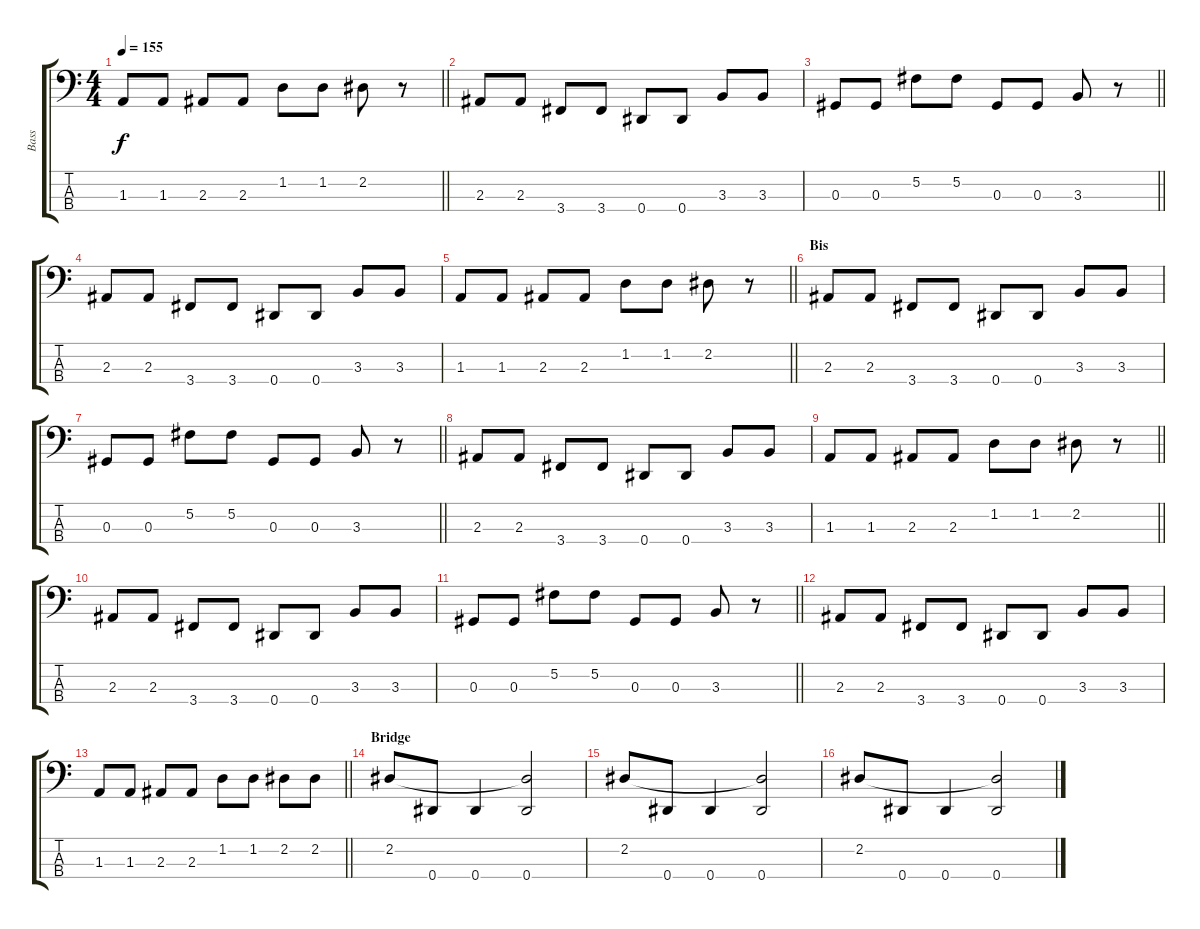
\track ("Bass" "Bass") {instrument electricbassfinger}
\staff {score tabs}
\tuning (Gb2 Db2 Ab1 Eb1) {hide}
\ts (4 4)
\tempo 155
\clef f4
\barLineRight lightlight
\ks c
1.3.8{dy f} 1.3.8 2.3.8 2.3.8 1.2.8 1.2.8 2.2.8 r.8 |
2.3.8 2.3.8 3.4.8 3.4.8 0.4.8 0.4.8 3.3.8 3.3.8 |
\barLineRight lightlight
0.3.8 0.3.8 5.2.8 5.2.8 0.3.8 0.3.8 3.3.8 r.8 |
2.3.8 2.3.8 3.4.8 3.4.8 0.4.8 0.4.8 3.3.8 3.3.8 |
\barLineRight lightlight
1.3.8 1.3.8 2.3.8 2.3.8 1.2.8 1.2.8 2.2.8 r.8 |
\section ("" "Bis")
2.3.8 2.3.8 3.4.8 3.4.8 0.4.8 0.4.8 3.3.8 3.3.8 |
\barLineRight lightlight
0.3.8 0.3.8 5.2.8 5.2.8 0.3.8 0.3.8 3.3.8 r.8 |
2.3.8 2.3.8 3.4.8 3.4.8 0.4.8 0.4.8 3.3.8 3.3.8 |
\barLineRight lightlight
1.3.8 1.3.8 2.3.8 2.3.8 1.2.8 1.2.8 2.2.8 r.8 |
2.3.8 2.3.8 3.4.8 3.4.8 0.4.8 0.4.8 3.3.8 3.3.8 |
\barLineRight lightlight
0.3.8 0.3.8 5.2.8 5.2.8 0.3.8 0.3.8 3.3.8 r.8 |
2.3.8 2.3.8 3.4.8 3.4.8 0.4.8 0.4.8 3.3.8 3.3.8 |
\barLineRight lightlight
1.3.8 1.3.8 2.3.8 2.3.8 1.2.8 1.2.8 2.2.8 2.2.8 |
\section ("" "Bridge")
2.2.8 0.4.8 0.4.4 (2.2{t} 0.4).2 |
2.2.8 0.4.8 0.4.4 (2.2{t} 0.4).2 |
2.2.8 0.4.8 0.4.4 (2.2{t} 0.4).2
